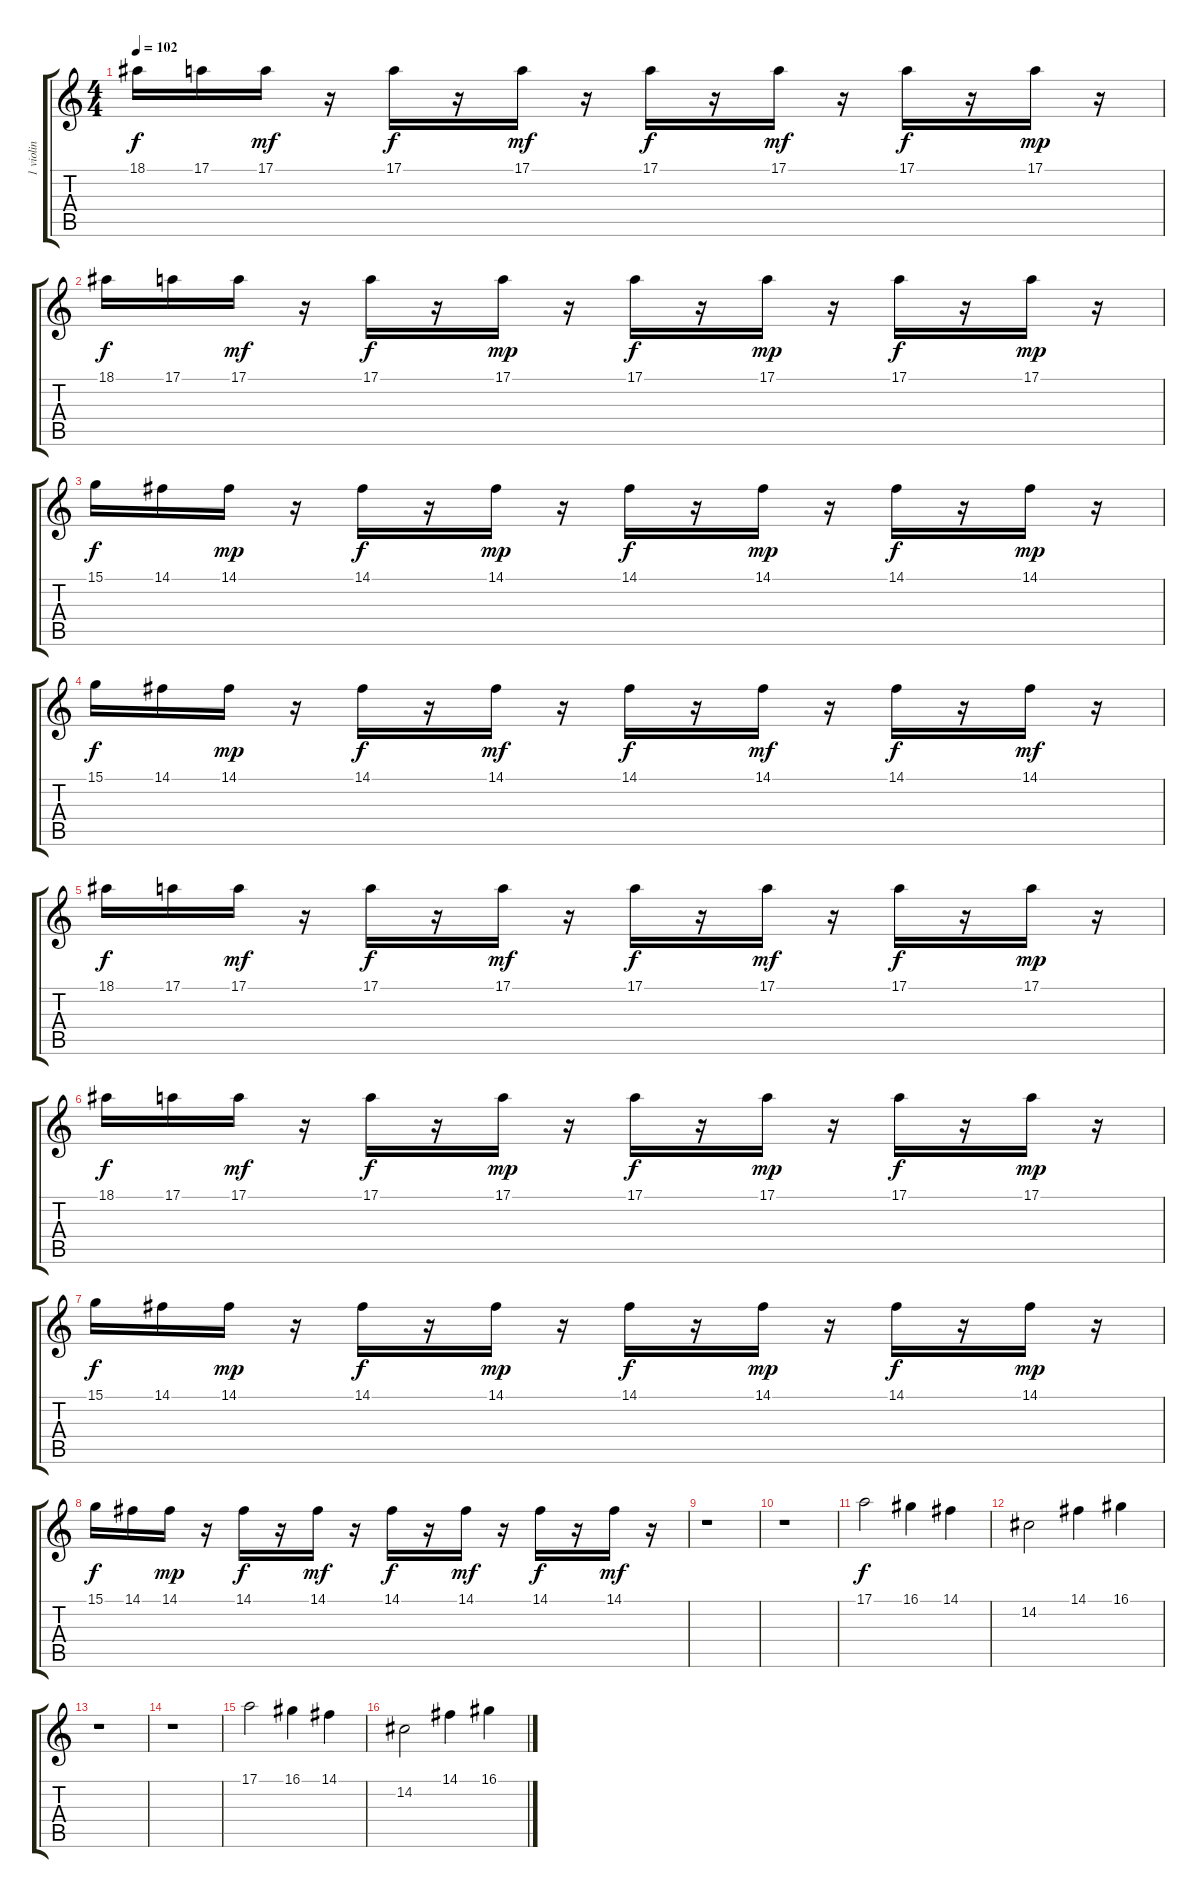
\track ("1 violin" "1 violin") {instrument stringensemble1}
\staff {score tabs}
\tuning (E4 B3 G3 D3 A2 E2) {hide}
\ts (4 4)
\tempo 102
\clef g2
\ks c
18.1.16{dy f} 17.1.16 17.1.16{dy mf} r.16 17.1.16{dy f} r.16 17.1.16{dy mf} r.16 17.1.16{dy f} r.16 17.1.16{dy mf} r.16 17.1.16{dy f} r.16 17.1.16{dy mp} r.16 |
18.1.16{dy f} 17.1.16 17.1.16{dy mf} r.16 17.1.16{dy f} r.16 17.1.16{dy mp} r.16 17.1.16{dy f} r.16 17.1.16{dy mp} r.16 17.1.16{dy f} r.16 17.1.16{dy mp} r.16 |
15.1.16{dy f} 14.1.16 14.1.16{dy mp} r.16 14.1.16{dy f} r.16 14.1.16{dy mp} r.16 14.1.16{dy f} r.16 14.1.16{dy mp} r.16 14.1.16{dy f} r.16 14.1.16{dy mp} r.16 |
15.1.16{dy f} 14.1.16 14.1.16{dy mp} r.16 14.1.16{dy f} r.16 14.1.16{dy mf} r.16 14.1.16{dy f} r.16 14.1.16{dy mf} r.16 14.1.16{dy f} r.16 14.1.16{dy mf} r.16 |
18.1.16{dy f} 17.1.16 17.1.16{dy mf} r.16 17.1.16{dy f} r.16 17.1.16{dy mf} r.16 17.1.16{dy f} r.16 17.1.16{dy mf} r.16 17.1.16{dy f} r.16 17.1.16{dy mp} r.16 |
18.1.16{dy f} 17.1.16 17.1.16{dy mf} r.16 17.1.16{dy f} r.16 17.1.16{dy mp} r.16 17.1.16{dy f} r.16 17.1.16{dy mp} r.16 17.1.16{dy f} r.16 17.1.16{dy mp} r.16 |
15.1.16{dy f} 14.1.16 14.1.16{dy mp} r.16 14.1.16{dy f} r.16 14.1.16{dy mp} r.16 14.1.16{dy f} r.16 14.1.16{dy mp} r.16 14.1.16{dy f} r.16 14.1.16{dy mp} r.16 |
15.1.16{dy f} 14.1.16 14.1.16{dy mp} r.16 14.1.16{dy f} r.16 14.1.16{dy mf} r.16 14.1.16{dy f} r.16 14.1.16{dy mf} r.16 14.1.16{dy f} r.16 14.1.16{dy mf} r.16 |
r.1 |
r.1 |
17.1.2{dy f} 16.1.4 14.1.4 |
14.2.2 14.1.4 16.1.4 |
r.1 |
r.1 |
17.1.2 16.1.4 14.1.4 |
14.2.2 14.1.4 16.1.4
